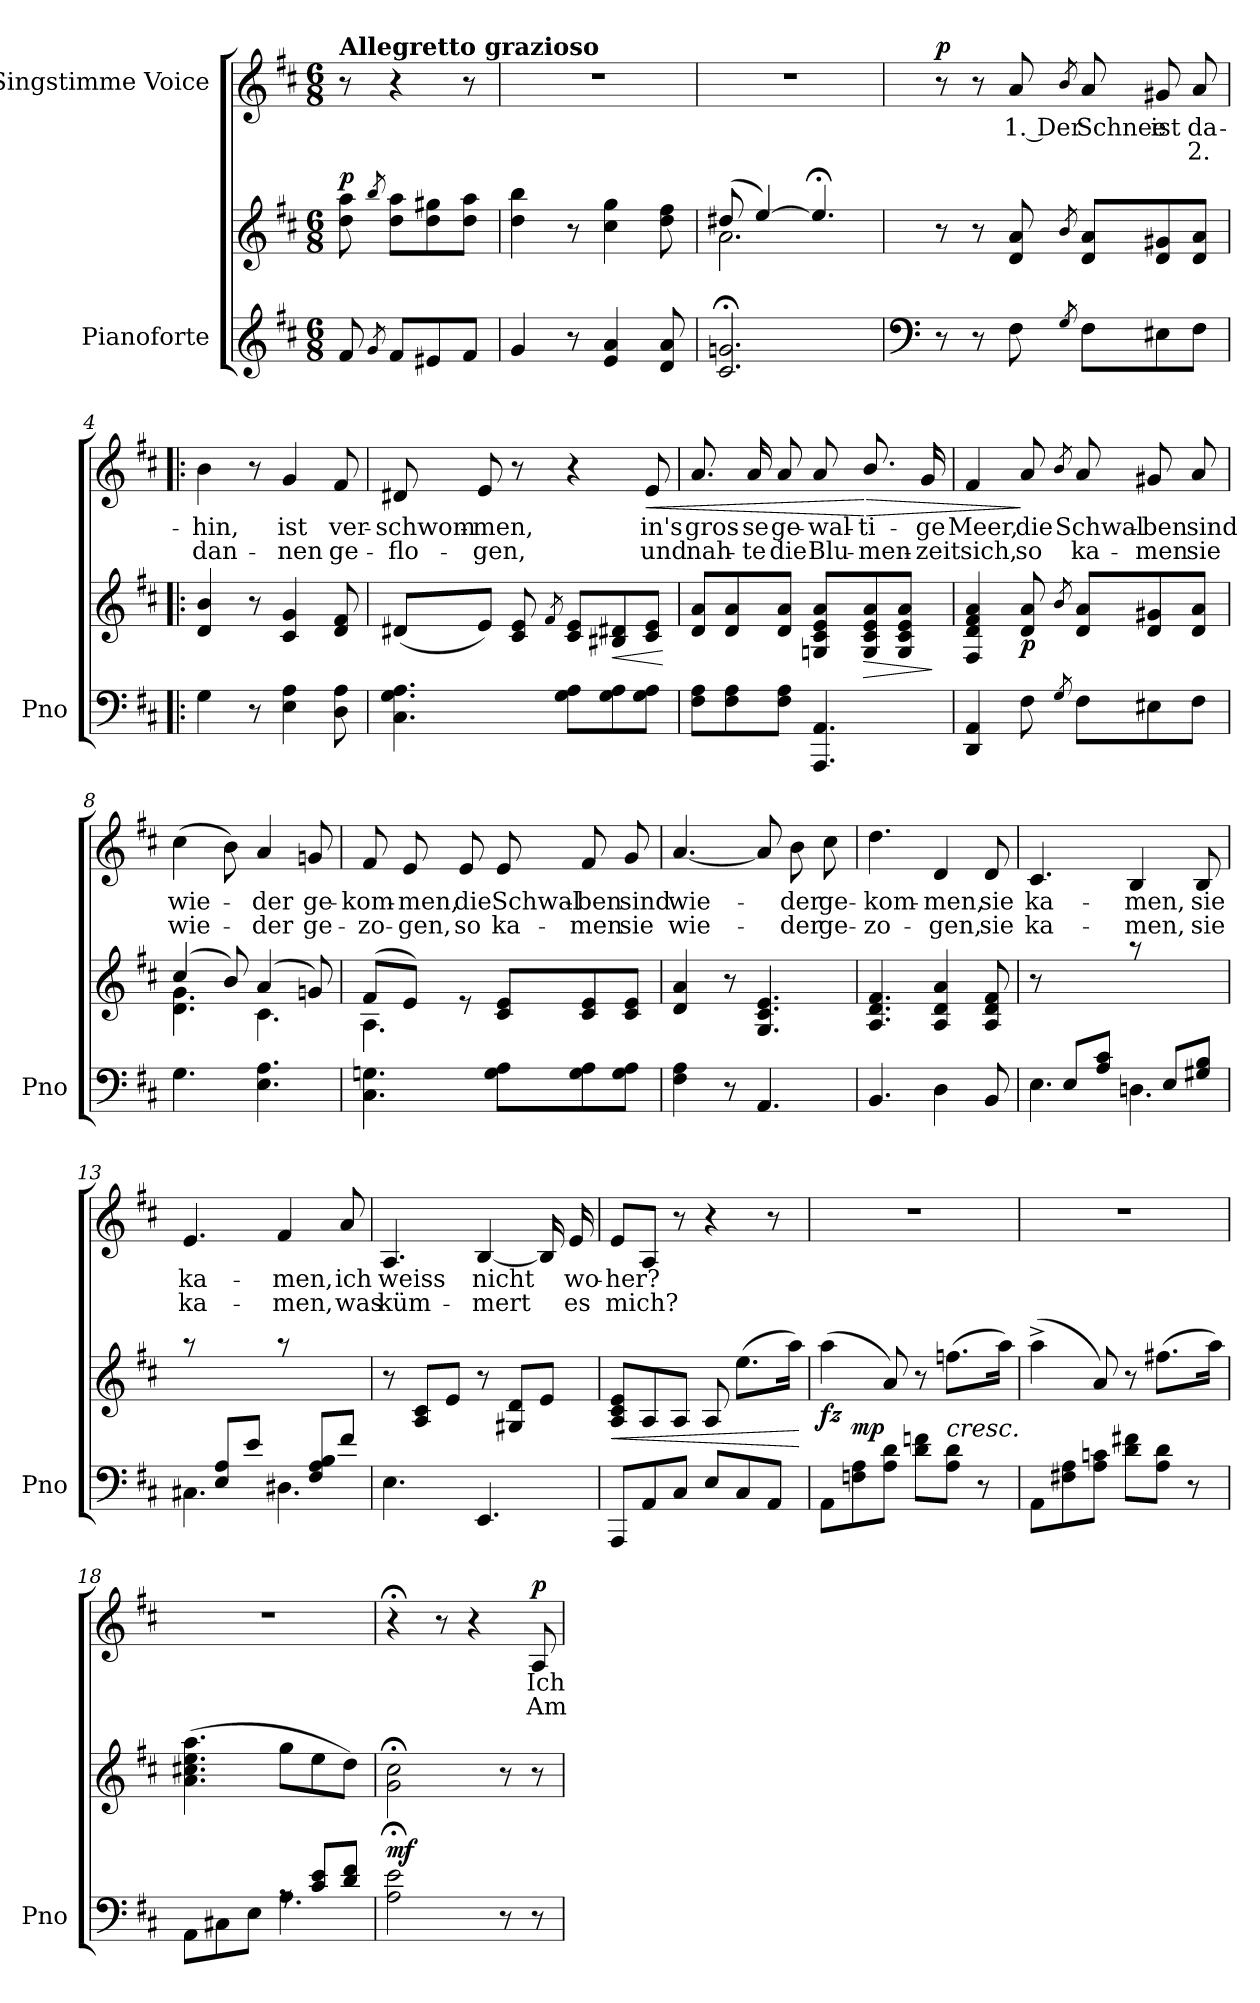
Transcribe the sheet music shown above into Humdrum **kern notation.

**kern	**kern	**dynam	**kern	**text	**text	**dynam
*part2	*part2	*part2	*part1	*part1	*part1	*part1
*staff3	*staff2	*staff2/3	*staff1	*staff1	*staff1	*staff1
*I"Pianoforte	*	*	*I"Singstimme Voice	*	*	*
*I'Pno	*	*	*	*	*	*
*clefG2	*clefG2	*	*clefG2	*	*	*
*k[f#c#]	*k[f#c#]	*	*k[f#c#]	*	*	*
*M6/8	*M6/8	*	*M6/8	*	*	*
=	=	=	=	=	=	=
!	!	!	!LO:TX:a:B:t=Allegretto grazioso	!	!	!
!	!	!LO:DY:a	!	!	!	!
8f#/	8dd\ 8aa\	p	8r	.	.	.
8qg/	8qbb/	.	.	.	.	.
8f#/L	8dd\ 8aa\L	.	4r	.	.	.
8e#X/	8dd\ 8gg#X\	.	.	.	.	.
8f#/J	8dd\ 8aa\J	.	8r	.	.	.
=1	=1	=1	=1	=1	=1	=1
4g/	4dd\ 4bb\	.	2.r	.	.	.
8r	8r	.	.	.	.	.
4e/ 4a/	4cc#\ 4gg\	.	.	.	.	.
8d/ 8a/	8dd\ 8ff#\	.	.	.	.	.
=2	=2	=2	=2	=2	=2	=2
*	*^	*	*	*	*	*
2.c#/;< 2.gn/;<	(>8dd#X/	2.a\	.	2.r	.	.	.
.	[4ee/)	.	.	.	.	.	.
.	4.ee;</]	.	.	.	.	.	.
*	*v	*v	*	*	*	*	*
=3	=3	=3	=3	=3	=3	=3
*clefF4	*	*	*	*	*	*
!	!	!	!	!	!	!LO:DY:a
8r	8r	.	8r	.	.	p
8r	8r	.	8r	.	.	.
!	!	!	!	!LO:LY:b	!	!
8F#\	8d/ 8a/	.	8a/	1. Der	.	.
8qG/	8qb/	.	8qb/	.	.	.
!	!	!	!	!LO:LY:b	!	!
8F#\L	8d/ 8a/L	.	8a/	Schnee	.	.
!	!	!	!	!LO:LY:b	!	!
8E#X\	8d/ 8g#X/	.	8g#X/	ist	.	.
!	!	!	!	!LO:LY:b	!LO:LY:b	!
8F#\J	8d/ 8a/J	.	8a/	da-	2.	.
=4!|:	=4!|:	=4!|:	=4!|:	=4!|:	=4!|:	=4!|:
!	!	!	!	!LO:LY:b	!LO:LY:b	!
4G\	4d/ 4b/	.	4b\	-hin,	dan-	.
8r	8r	.	8r	.	.	.
!	!	!	!	!LO:LY:b	!LO:LY:b	!
4E\ 4A\	4c#/ 4g/	.	4g/	ist	-nen	.
!	!	!	!	!LO:LY:b	!LO:LY:b	!
8D\ 8A\	8d/ 8f#/	.	8f#/	ver-	ge-	.
=5	=5	=5	=5	=5	=5	=5
!	!	!	!	!LO:LY:b	!LO:LY:b	!
4.C#\ 4.G\ 4.A\	(<8d#X/L	.	8d#X/	-schwom-	-flo-	.
!	!	!	!	!LO:LY:b	!LO:LY:b	!
.	8e/J)	.	8e/	-men,	-gen,	.
.	8c#/ 8e/	.	8r	.	.	.
.	8qf#/	.	.	.	.	.
8G\ 8A\L	8c#/ 8e/L	.	4r	.	.	.
!	!	!LO:HP:b	!	!	!	!
8G\ 8A\	8B#X/ 8d#X/	<	.	.	.	.
!	!	!	!	!LO:LY:b	!LO:LY:b	!LO:HP:b
8G\ 8A\J	8c#/ 8e/J	.	8e/	in's	und	<
.	.	[	.	.	.	.
!!LO:LB:g=z
=6	=6	=6	=6	=6	=6	=6
!	!	!	!	!LO:LY:b	!LO:LY:b	!
8F#\ 8A\L	8d/ 8a/L	.	8.a/	gros-	nah-	.
8F#\ 8A\	8d/ 8a/	.	.	.	.	.
!	!	!	!	!LO:LY:b	!LO:LY:b	!
.	.	.	16a/	-se	-te	.
!	!	!	!	!LO:LY:b	!LO:LY:b	!
8F#\ 8A\J	8d/ 8a/J	.	8a/	ge-	die	.
!	!	!	!	!LO:LY:b	!LO:LY:b	!
4.AAA/ 4.AA/	8Gn/ 8c#/ 8e/ 8a/L	.	8a/	-wal-	Blu-	.
!	!	!LO:HP:b	!	!LO:LY:b	!LO:LY:b	!LO:HP:n=1:b
.	8G/ 8c#/ 8e/ 8a/	>	8.b/	-ti-	-men-	[ >
.	8G/ 8c#/ 8e/ 8a/J	.	.	.	.	.
!	!	!	!	!LO:LY:b	!LO:LY:b	!
.	.	.	16g/	-ge	-zeit	.
.	.	]	.	.	.	.
=7	=7	=7	=7	=7	=7	=7
!	!	!	!	!LO:LY:b	!LO:LY:b	!
4DD/ 4AA/	4F#/ 4d/ 4f#/ 4a/	.	4f#/	Meer,	sich,	.
!	!	!LO:DY:b	!	!LO:LY:b	!LO:LY:b	!
8F#\	8d/ 8a/	p	8a/	die	so	]
8qG/	8qb/	.	8qb/	.	.	.
!	!	!	!	!LO:LY:b	!LO:LY:b	!
8F#\L	8d/ 8a/L	.	8a/	Schwal-	ka-	.
!	!	!	!	!LO:LY:b	!LO:LY:b	!
8E#X\	8d/ 8g#X/	.	8g#X/	-ben	-men	.
!	!	!	!	!LO:LY:b	!LO:LY:b	!
8F#\J	8d/ 8a/J	.	8a/	sind	sie	.
=8	=8	=8	=8	=8	=8	=8
*	*^	*	*	*	*	*
!	!	!	!	!	!LO:LY:b	!LO:LY:b	!
4.G\	(>4cc#/	4.d\ 4.g\	.	(>4cc#\	wie-	wie-	.
.	8b/)	.	.	8b\)	.	.	.
!	!	!	!	!	!LO:LY:b	!LO:LY:b	!
4.E\ 4.A\	(>4a/	4.c#\	.	4a/	-der	-der	.
!	!	!	!	!	!LO:LY:b	!LO:LY:b	!
.	8gn/)	.	.	8gn/	ge-	ge-	.
=9	=9	=9	=9	=9	=9	=9	=9
!	!	!	!	!	!LO:LY:b	!LO:LY:b	!
4.C#\ 4.Gn\	(>8f#/L	4.A\	.	8f#/	-kom-	-zo-	.
!	!	!	!	!	!LO:LY:b	!LO:LY:b	!
.	8e/J)	.	.	8e/	-men,	-gen,	.
!	!	!	!	!	!LO:LY:b	!LO:LY:b	!
.	8re	.	.	8e/	die	so	.
!	!	!	!	!	!LO:LY:b	!LO:LY:b	!
8G\ 8A\L	8c#/ 8e/L	4.ryy	.	8e/	Schwal-	ka-	.
!	!	!	!	!	!LO:LY:b	!LO:LY:b	!
8G\ 8A\	8c#/ 8e/	.	.	8f#/	-ben	-men	.
!	!	!	!	!	!LO:LY:b	!LO:LY:b	!
8G\ 8A\J	8c#/ 8e/J	.	.	8g/	sind	sie	.
*	*v	*v	*	*	*	*	*
=10	=10	=10	=10	=10	=10	=10
!	!	!	!	!LO:LY:b	!LO:LY:b	!
4F#\ 4A\	4d/ 4a/	.	[4.a/	wie-	wie-	.
8r	8r	.	.	.	.	.
4.AA/	4.G/ 4.c#/ 4.e/	.	8a/]	.	.	.
!	!	!	!	!LO:LY:b	!LO:LY:b	!
.	.	.	8b\	-der	-der	.
!	!	!	!	!LO:LY:b	!LO:LY:b	!
.	.	.	8cc#\	ge-	ge-	.
=11	=11	=11	=11	=11	=11	=11
!	!	!	!	!LO:LY:b	!LO:LY:b	!
4.BB/	4.A/ 4.d/ 4.f#/	.	4.dd\	-kom-	-zo-	.
!	!	!	!	!LO:LY:b	!LO:LY:b	!
4D\	4A/ 4d/ 4a/	.	4d/	-men,	-gen,	.
!	!	!	!	!LO:LY:b	!LO:LY:b	!
8BB/	8A/ 8d/ 8f#/	.	8d/	sie	sie	.
!!LO:LB:g=z
=12	=12	=12	=12	=12	=12	=12
*^	*	*	*	*	*	*
!	!	!	!	!	!LO:LY:b	!LO:LY:b	!
8ryy	4.E\	8r	.	4.c#/	ka-	ka-	.
8E/L	.	4ryy	.	.	.	.	.
8A/ 8c#/J	.	.	.	.	.	.	.
!	!	!	!	!	!LO:LY:b	!LO:LY:b	!
8ryy	4.Dn\	8raa	.	4B/	-men,	-men,	.
8E/L	.	4ryy	.	.	.	.	.
!	!	!	!	!	!LO:LY:b	!LO:LY:b	!
8G#X/ 8B/J	.	.	.	8B/	sie	sie	.
=13	=13	=13	=13	=13	=13	=13	=13
!	!	!	!	!	!LO:LY:b	!LO:LY:b	!
8ryy	4.C#X\	8raa	.	4.e/	ka-	ka-	.
8E/ 8A/L	.	4ryy	.	.	.	.	.
8e/J	.	.	.	.	.	.	.
!	!	!	!	!	!LO:LY:b	!LO:LY:b	!
8ryy	4.D#X\	8raa	.	4f#/	-men,	-men,	.
8F#/ 8A/ 8B/L	.	4ryy	.	.	.	.	.
!	!	!	!	!	!LO:LY:b	!LO:LY:b	!
8f#/J	.	.	.	8a/	ich	was	.
*v	*v	*	*	*	*	*	*
=14	=14	=14	=14	=14	=14	=14
!	!	!	!	!LO:LY:b	!LO:LY:b	!
4.E\	8r	.	4.A/	weiss	küm-	.
.	8A/ 8c#/L	.	.	.	.	.
.	8e/J	.	.	.	.	.
!	!	!	!	!LO:LY:b	!LO:LY:b	!
4.EE/	8r	.	[4B/	nicht	-mert	.
.	8G#X/ 8d/L	.	.	.	.	.
.	8e/J	.	16B/]	.	.	.
!	!	!	!	!LO:LY:b	!LO:LY:b	!
.	.	.	16e/	wo-	es	.
=15	=15	=15	=15	=15	=15	=15
!	!	!LO:HP:b	!	!LO:LY:b	!LO:LY:b	!
8AAA/L	8A/ 8c#/ 8e/L	<	8e/L	-her?	mich?	.
8AA/	8A/	.	8A/J	.	.	.
8C#/J	8A/J	.	8r	.	.	.
8E/L	8A/	.	4r	.	.	.
8C#/	(>8.ee\L	.	.	.	.	.
8AA/J	.	.	8r	.	.	.
.	16aa\Jk)	.	.	.	.	.
.	.	[	.	.	.	.
=16	=16	=16	=16	=16	=16	=16
!	!	!LO:DY:b	!	!	!	!
8AA\L	(>4aa\	fz	2.r	.	.	.
!	!	!LO:DY:a=2	!	!	!	!
8Fn\ 8A\	.	mp	.	.	.	.
8A\ 8d\J	8a/)	.	.	.	.	.
8d\ 8fn\L	8r	.	.	.	.	.
!LO:TX:a:i:t=cresc.	!	!	!	!	!	!
8A\ 8d\J	(>8.ffn\L	.	.	.	.	.
8r	.	.	.	.	.	.
.	16aa\Jk)	.	.	.	.	.
=17	=17	=17	=17	=17	=17	=17
8AA\L	(>4aa^\	.	2.r	.	.	.
8F#X\ 8A\	.	.	.	.	.	.
8A\ 8cn\J	8a/)	.	.	.	.	.
8d\ 8f#X\L	8r	.	.	.	.	.
8A\ 8d\J	(>8.ff#X\L	.	.	.	.	.
8r	.	.	.	.	.	.
.	16aa\Jk)	.	.	.	.	.
=18	=18	=18	=18	=18	=18	=18
*	*	*	*MM108	*	*	*
*^	*	*	*^	*	*	*
8AA\L	4.ryy	(>4.a\ 4.cc#X\ 4.ee\ 4.aa\	.	2.r	4.ryy	.	.	.
8C#X\	.	.	.	.	.	.	.	.
8E\J	.	.	.	.	.	.	.	.
*	*	*	*	*MM102	*	*	*	*
8rA	4.A\	8gg\L	.	.	4.ryy	.	.	.
8c#/ 8e/L	.	8ee\	.	.	.	.	.	.
8d/ 8f#/J	.	8dd\J)	.	.	.	.	.	.
*v	*v	*	*	*	*	*	*	*
!!LO:LB:g=z
=19	=19	=19	=19	=19	=19	=19	=19
!	!	!LO:DY:a=2	!	!	!	!	!
*	*	*	*v	*v	*	*	*
2A\;< 2e\;<	2g\;< 2cc#\;<	mf	4r;<	.	.	.
.	.	.	8r	.	.	.
.	.	.	4r	.	.	.
8r	8r	.	.	.	.	.
*	*	*	*MM110	*	*	*
!	!	!	!	!LO:LY:b	!LO:LY:b	!LO:DY:a
8r	8r	.	8A/	Ich	Am	p
=	=	=	=	=	=	=
*-	*-	*-	*-	*-	*-	*-
